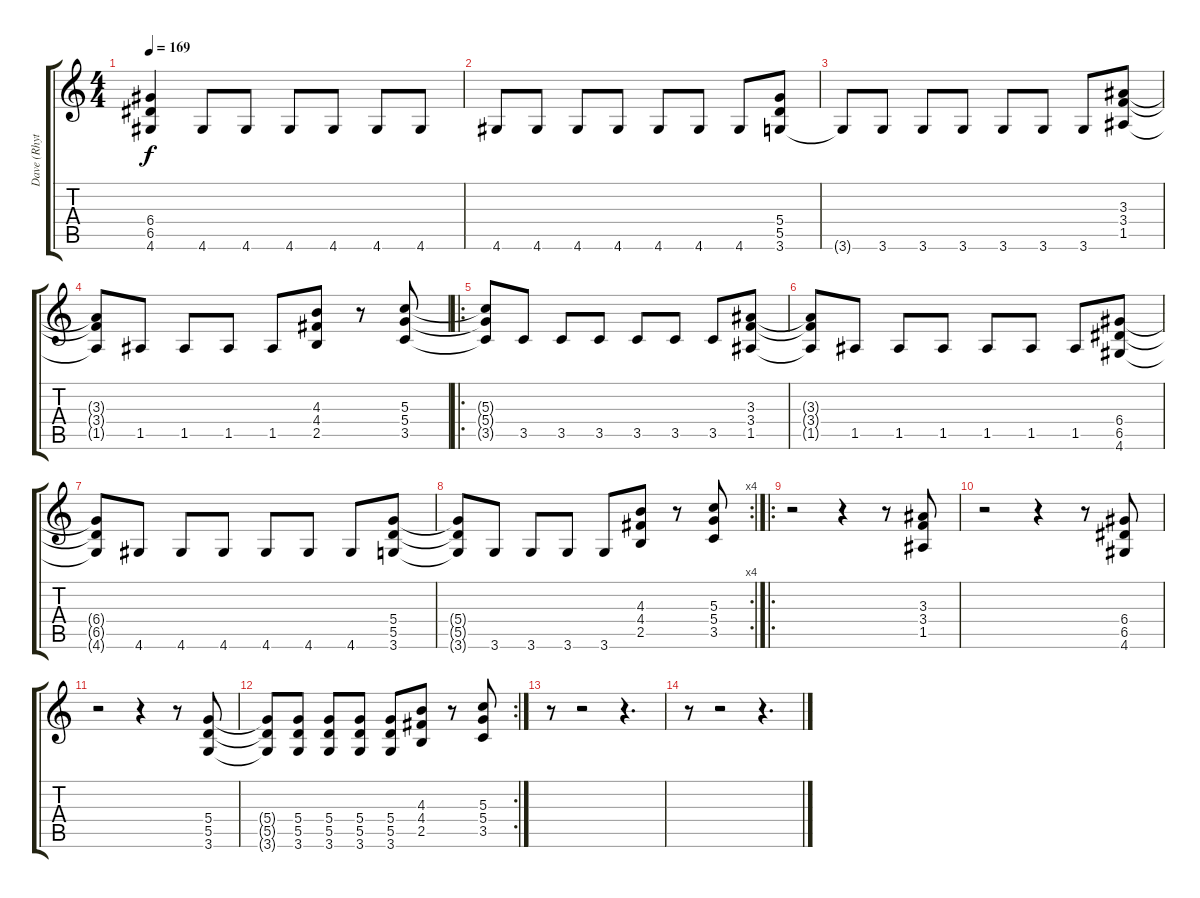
\track ("Dave (Rhythm)" "Dave (Rhyt") {instrument distortionguitar}
\staff {score tabs}
\tuning (E4 B3 G3 D3 A2 E2) {hide}
\ts (4 4)
\tempo 169
\clef g2
\ks c
(6.4 6.5 4.6).4{dy f} 4.6.8 4.6.8 4.6.8 4.6.8 4.6.8 4.6.8 |
4.6.8 4.6.8 4.6.8 4.6.8 4.6.8 4.6.8 4.6.8 (5.4 5.5 3.6).8 |
3.6{t}.8 3.6.8 3.6.8 3.6.8 3.6.8 3.6.8 3.6.8 (3.3 3.4 1.5).8 |
(3.3{t} 3.4{t} 1.5{t}).8 1.5.8 1.5.8 1.5.8 1.5.8 (4.3 4.4 2.5).8 r.8 (5.3 5.4 3.5).8 |
\ro
(5.3{t} 5.4{t} 3.5{t}).8 3.5.8 3.5.8 3.5.8 3.5.8 3.5.8 3.5.8 (3.3 3.4 1.5).8 |
(3.3{t} 3.4{t} 1.5{t}).8 1.5.8 1.5.8 1.5.8 1.5.8 1.5.8 1.5.8 (6.4 6.5 4.6).8 |
(6.4{t} 6.5{t} 4.6{t}).8 4.6.8 4.6.8 4.6.8 4.6.8 4.6.8 4.6.8 (5.4 5.5 3.6).8 |
\rc 4
(5.4{t} 5.5{t} 3.6{t}).8 3.6.8 3.6.8 3.6.8 3.6.8 (4.3 4.4 2.5).8 r.8 (5.3 5.4 3.5).8 |
\ro
r.2 r.4 r.8 (3.3 3.4 1.5).8 |
r.2 r.4 r.8 (6.4 6.5 4.6).8 |
r.2 r.4 r.8 (5.4 5.5 3.6).8 |
\rc 2
(5.4{t} 5.5{t} 3.6{t}).8 (5.4 5.5 3.6).8 (5.4 5.5 3.6).8 (5.4 5.5 3.6).8 (5.4 5.5 3.6).8 (4.3 4.4 2.5).8 r.8 (5.3 5.4 3.5).8 |
r.8 r.2 r.4{d} |
r.8 r.2 r.4{d}
